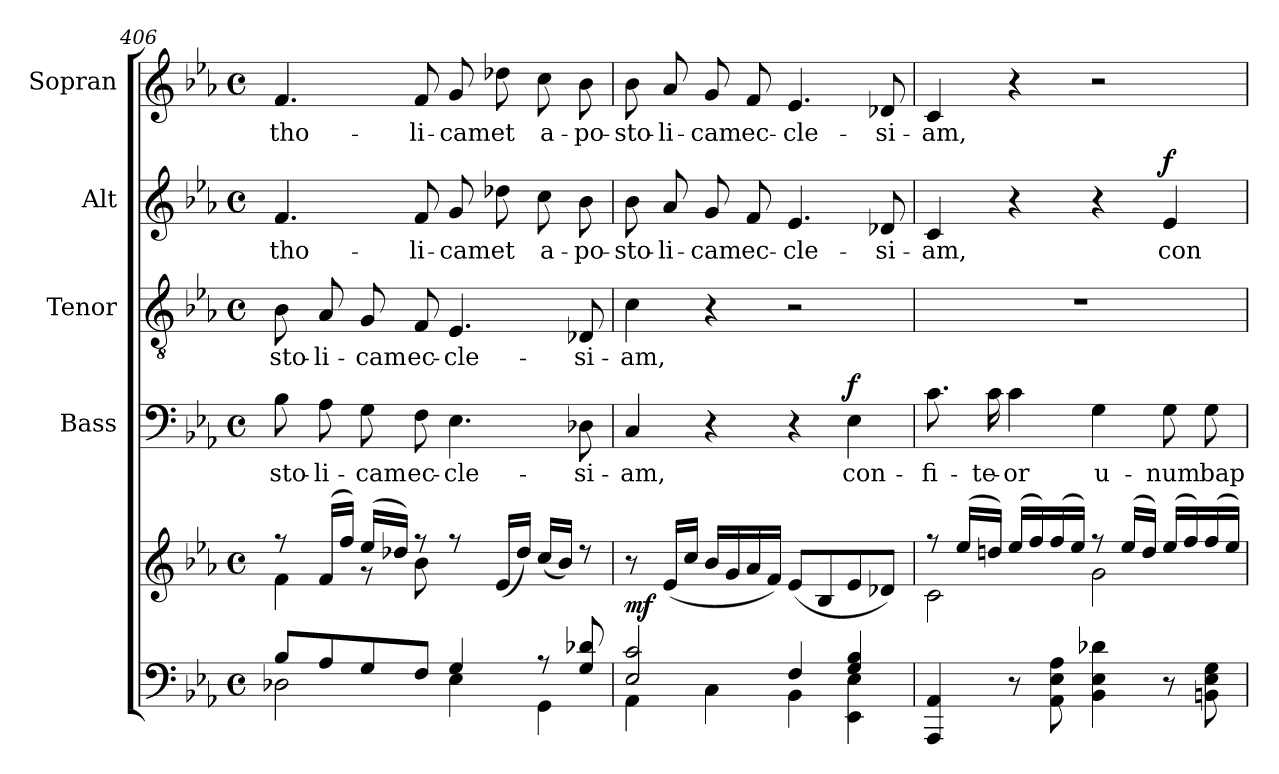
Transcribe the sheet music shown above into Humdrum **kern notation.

**kern	**kern	**dynam	**kern	**text	**dynam	**kern	**text	**kern	**text	**dynam	**kern	**text
*part5	*part5	*part5	*part4	*part4	*part4	*part3	*part3	*part2	*part2	*part2	*part1	*part1
*staff6	*staff5	*staff5/6	*staff4	*staff4	*staff4	*staff3	*staff3	*staff2	*staff2	*staff2	*staff1	*staff1
*	*	*	*I"Bass	*	*	*I"Tenor	*	*I"Alt	*	*	*I"Sopran	*
*	*	*	*I'B.	*	*	*I'T.	*	*I'A.	*	*	*I'S.	*
*clefF4	*clefG2	*	*clefF4	*	*	*clefGv2	*	*clefG2	*	*	*clefG2	*
*k[b-e-a-]	*k[b-e-a-]	*	*k[b-e-a-]	*	*	*k[b-e-a-]	*	*k[b-e-a-]	*	*	*k[b-e-a-]	*
*E-:	*E-:	*	*E-:	*	*	*E-:	*	*E-:	*	*	*E-:	*
*M4/4	*M4/4	*	*M4/4	*	*	*M4/4	*	*M4/4	*	*	*M4/4	*
*met(c)	*met(c)	*	*met(c)	*	*	*met(c)	*	*met(c)	*	*	*met(c)	*
=406	=406	=406	=406	=406	=406	=406	=406	=406	=406	=406	=406	=406
*^	*^	*	*	*	*	*	*	*	*	*	*	*
!	!	!	!	!	!	!LO:LY:b	!	!	!LO:LY:b	!	!LO:LY:b	!	!	!LO:LY:b
8B-/L	2D-X\	8ree	4f\	.	8B-\	-sto-	.	8B-\	-sto-	4.f/	-tho-	.	4.f/	-tho-
!	!	!	!	!	!	!LO:LY:b	!	!	!LO:LY:b	!	!	!	!	!
8A-/	.	(>16f/LL	.	.	8A-\	-li-	.	8A-/	-li-	.	.	.	.	.
.	.	16ff/JJ)	.	.	.	.	.	.	.	.	.	.	.	.
!	!	!	!	!	!	!LO:LY:b	!	!	!LO:LY:b	!	!	!	!	!
8G/	.	(>16ee-/LL	8rg	.	8G\	-cam	.	8G/	-cam	.	.	.	.	.
.	.	16dd-X/JJ)	.	.	.	.	.	.	.	.	.	.	.	.
!	!	!	!	!	!	!LO:LY:b	!	!	!LO:LY:b	!	!LO:LY:b	!	!	!LO:LY:b
8F/J	.	8rff	8b-\	.	8F\	ec-	.	8F/	ec-	8f/	-li-	.	8f/	-li-
!	!	!	!	!	!	!LO:LY:b	!	!	!LO:LY:b	!	!LO:LY:b	!	!	!LO:LY:b
4G/	4E-\	8ree	2ryy	.	4.E-\	-cle-	.	4.E-/	-cle-	8g/	-cam	.	8g/	-cam
!	!	!	!	!	!	!	!	!	!	!	!LO:LY:b	!	!	!LO:LY:b
.	.	(>16e-/LL	.	.	.	.	.	.	.	8dd-X\	et	.	8dd-X\	et
.	.	16dd-/JJ)	.	.	.	.	.	.	.	.	.	.	.	.
!	!	!	!	!	!	!	!	!	!	!	!LO:LY:b	!	!	!LO:LY:b
8rA	4GG\	(>16cc/LL	.	.	.	.	.	.	.	8cc\	a-	.	8cc\	a-
.	.	16b-/JJ)	.	.	.	.	.	.	.	.	.	.	.	.
!	!	!	!	!	!	!LO:LY:b	!	!	!LO:LY:b	!	!LO:LY:b	!	!	!LO:LY:b
8G/ 8d-X/	.	8rcc	.	.	8D-X\	-si-	.	8D-X/	-si-	8b-\	-po-	.	8b-\	-po-
*	*	*v	*v	*	*	*	*	*	*	*	*	*	*	*
!!LO:LB:g=z
=407	=407	=407	=407	=407	=407	=407	=407	=407	=407	=407	=407	=407	=407
!	!	!	!LO:DY:b	!	!LO:LY:b	!	!	!LO:LY:b	!	!LO:LY:b	!	!	!LO:LY:b
2E-/ 2c/	4AA-\	8r	mf	4C/	-am,	.	4c\	-am,	8b-\	-sto-	.	8b-\	-sto-
!	!	!	!	!	!	!	!	!	!	!LO:LY:b	!	!	!LO:LY:b
.	.	(<16e-/LL	.	.	.	.	.	.	8a-/	-li-	.	8a-/	-li-
.	.	16cc/JJ	.	.	.	.	.	.	.	.	.	.	.
!	!	!	!	!	!	!	!	!	!	!LO:LY:b	!	!	!LO:LY:b
.	4C\	16b-/LL	.	4r	.	.	4r	.	8g/	-cam	.	8g/	-cam
.	.	16g/	.	.	.	.	.	.	.	.	.	.	.
!	!	!	!	!	!	!	!	!	!	!LO:LY:b	!	!	!LO:LY:b
.	.	16a-/	.	.	.	.	.	.	8f/	ec-	.	8f/	ec-
.	.	16f/JJ)	.	.	.	.	.	.	.	.	.	.	.
!	!	!	!	!	!	!	!	!	!	!LO:LY:b	!	!	!LO:LY:b
4F/	4BB-\	(<8e-/L	.	4r	.	.	2r	.	4.e-/	-cle-	.	4.e-/	-cle-
.	.	8B-/	.	.	.	.	.	.	.	.	.	.	.
!	!	!	!	!	!LO:LY:b	!LO:DY:a	!	!	!	!	!	!	!
4G/ 4B-/	4EE-\ 4E-\	8e-/	.	4E-\	con-	f	.	.	.	.	.	.	.
!	!	!	!	!	!	!	!	!	!	!LO:LY:b	!	!	!LO:LY:b
.	.	8d-X/J)	.	.	.	.	.	.	8d-X/	-si-	.	8d-X/	-si-
*v	*v	*	*	*	*	*	*	*	*	*	*	*	*
=408	=408	=408	=408	=408	=408	=408	=408	=408	=408	=408	=408	=408
*	*^	*	*	*	*	*	*	*	*	*	*	*
!	!	!	!	!	!LO:LY:b	!	!	!	!	!LO:LY:b	!	!	!LO:LY:b
4AAA-/ 4AA-/	8ree	2c\	.	8.c\	-fi-	.	1r	.	4c/	-am,	.	4c/	-am,
.	(>16ee-/LL	.	.	.	.	.	.	.	.	.	.	.	.
!	!	!	!	!	!LO:LY:b	!	!	!	!	!	!	!	!
.	16ddn/JJ)	.	.	16c\	-te-	.	.	.	.	.	.	.	.
!	!	!	!	!	!LO:LY:b	!	!	!	!	!	!	!	!
8r	(>16ee-/LL	.	.	4c\	-or	.	.	.	4r	.	.	4r	.
.	16ff/)	.	.	.	.	.	.	.	.	.	.	.	.
8AA-\ 8E-\ 8A-\	(>16ff/	.	.	.	.	.	.	.	.	.	.	.	.
.	16ee-/JJ)	.	.	.	.	.	.	.	.	.	.	.	.
!	!	!	!	!	!LO:LY:b	!	!	!	!	!	!	!	!
4BB-\ 4E-\ 4d-X\	8ree	2g\	.	4G\	u-	.	.	.	4r	.	.	2r	.
.	(>16ee-/LL	.	.	.	.	.	.	.	.	.	.	.	.
.	16dd/JJ)	.	.	.	.	.	.	.	.	.	.	.	.
!	!	!	!	!	!LO:LY:b	!	!	!	!	!LO:LY:b	!LO:DY:a	!	!
8r	(>16ee-/LL	.	.	8G\	-num	.	.	.	4e-/	con-	f	.	.
.	16ff/)	.	.	.	.	.	.	.	.	.	.	.	.
!	!	!	!	!	!LO:LY:b	!	!	!	!	!	!	!	!
8BBn\ 8E-\ 8G\	(>16ff/	.	.	8G\	bap-	.	.	.	.	.	.	.	.
.	16ee-/JJ)	.	.	.	.	.	.	.	.	.	.	.	.
*	*v	*v	*	*	*	*	*	*	*	*	*	*	*
=	=	=	=	=	=	=	=	=	=	=	=	=
*-	*-	*-	*-	*-	*-	*-	*-	*-	*-	*-	*-	*-
